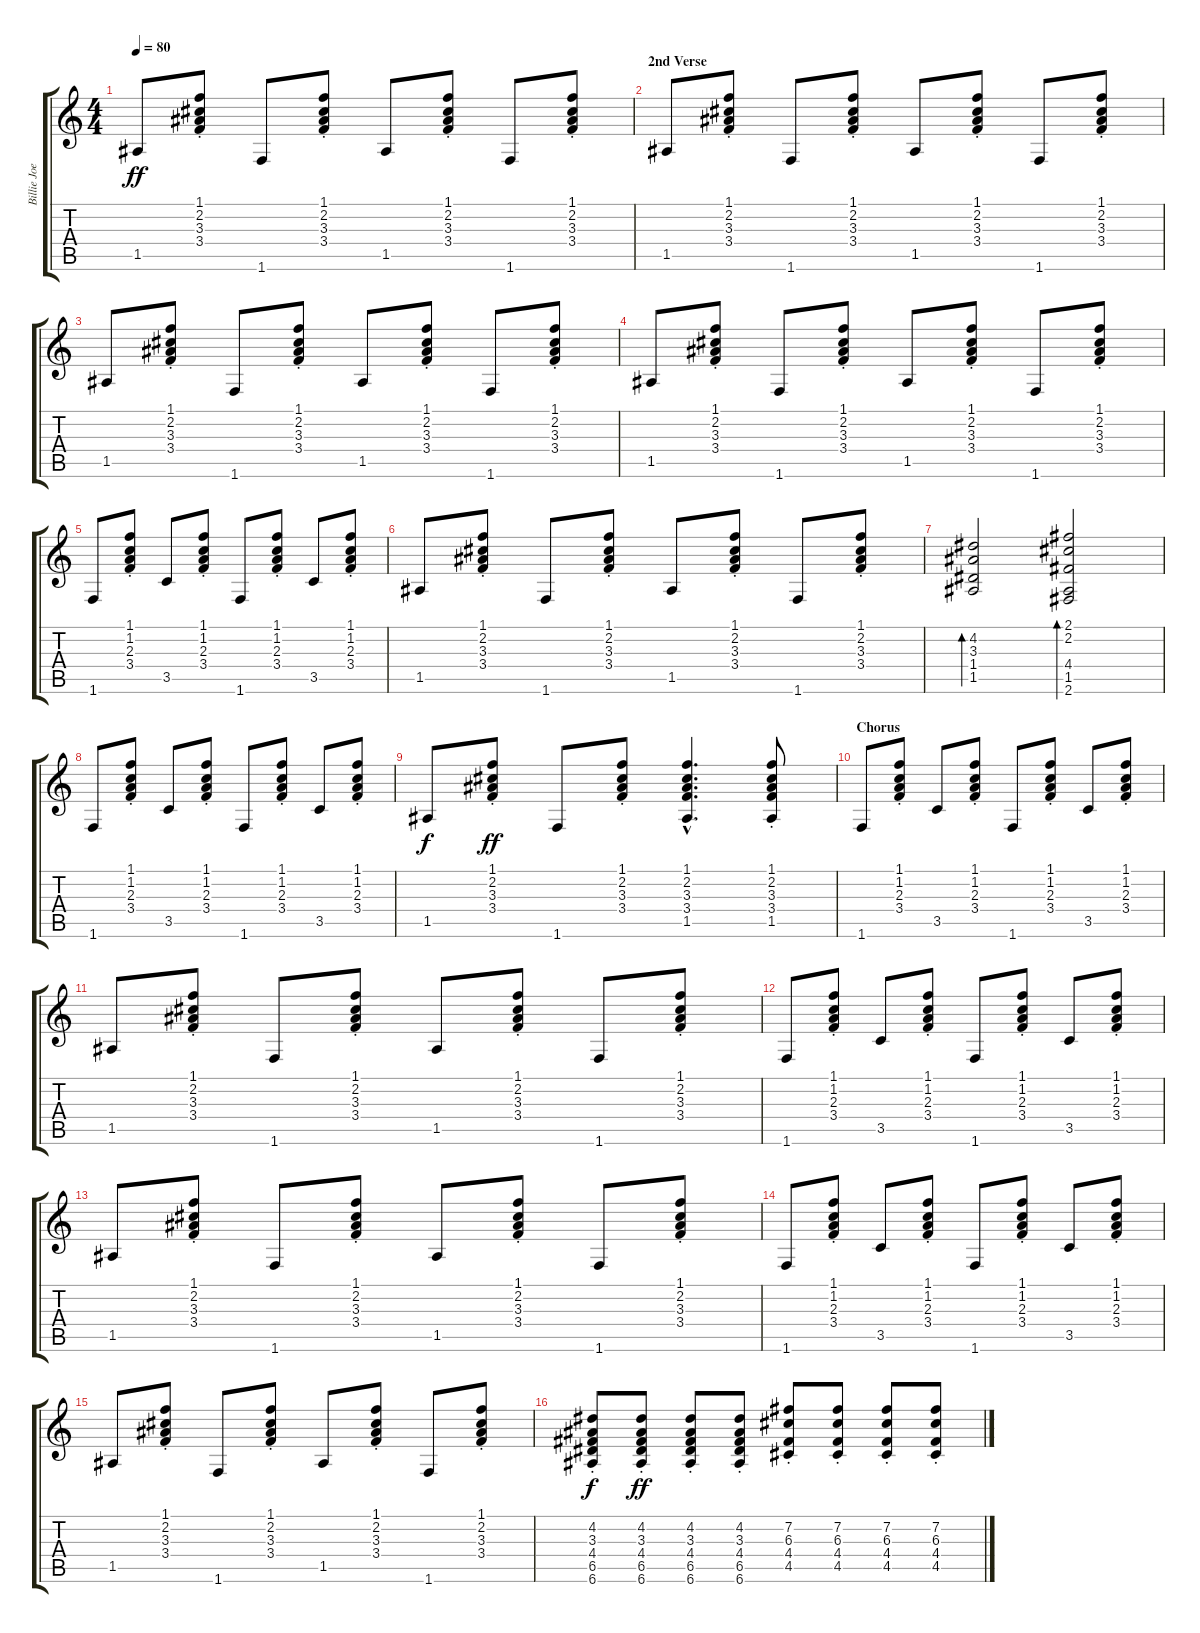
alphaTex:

\track ("Billie Joe Armstrong (Acoustic Guitar)" "Billie Joe") {instrument acousticguitarsteel}
\staff {score tabs}
\tuning (E4 B3 G3 D3 A2 E2) {hide}
\ts (4 4)
\tempo 80
\clef g2
\ks c
1.5.8{dy ff} (1.1{st} 2.2{st} 3.3{st} 3.4{st}).8 1.6.8 (1.1{st} 2.2{st} 3.3{st} 3.4{st}).8 1.5.8 (1.1{st} 2.2{st} 3.3{st} 3.4{st}).8 1.6.8 (1.1{st} 2.2{st} 3.3{st} 3.4{st}).8 |
\section ("" "2nd Verse")
1.5.8 (1.1{st} 2.2{st} 3.3{st} 3.4{st}).8 1.6.8 (1.1{st} 2.2{st} 3.3{st} 3.4{st}).8 1.5.8 (1.1{st} 2.2{st} 3.3{st} 3.4{st}).8 1.6.8 (1.1{st} 2.2{st} 3.3{st} 3.4{st}).8 |
1.5.8 (1.1{st} 2.2{st} 3.3{st} 3.4{st}).8 1.6.8 (1.1{st} 2.2{st} 3.3{st} 3.4{st}).8 1.5.8 (1.1{st} 2.2{st} 3.3{st} 3.4{st}).8 1.6.8 (1.1{st} 2.2{st} 3.3{st} 3.4{st}).8 |
1.5.8 (1.1{st} 2.2{st} 3.3{st} 3.4{st}).8 1.6.8 (1.1{st} 2.2{st} 3.3{st} 3.4{st}).8 1.5.8 (1.1{st} 2.2{st} 3.3{st} 3.4{st}).8 1.6.8 (1.1{st} 2.2{st} 3.3{st} 3.4{st}).8 |
1.6.8 (1.1{st} 1.2{st} 2.3 3.4{st}).8 3.5.8 (1.1{st} 1.2{st} 2.3{st} 3.4{st}).8 1.6.8 (1.1{st} 1.2{st} 2.3{st} 3.4{st}).8 3.5.8 (1.1{st} 1.2{st} 2.3{st} 3.4{st}).8 |
1.5.8 (1.1{st} 2.2{st} 3.3{st} 3.4{st}).8 1.6.8 (1.1{st} 2.2{st} 3.3{st} 3.4{st}).8 1.5.8 (1.1{st} 2.2{st} 3.3{st} 3.4{st}).8 1.6.8 (1.1{st} 2.2{st} 3.3{st} 3.4{st}).8 |
(4.2 3.3 1.4 1.5).2{bd 240} (2.1 2.2 4.4 1.5 2.6).2{bd 240} |
1.6.8 (1.1{st} 1.2{st} 2.3 3.4{st}).8 3.5.8 (1.1{st} 1.2{st} 2.3{st} 3.4{st}).8 1.6.8 (1.1{st} 1.2{st} 2.3{st} 3.4{st}).8 3.5.8 (1.1{st} 1.2{st} 2.3{st} 3.4{st}).8 |
1.5.8{dy f} (1.1{st} 2.2{st} 3.3{st} 3.4{st}).8{dy ff} 1.6.8 (1.1{st} 2.2{st} 3.3{st} 3.4{st}).8 (1.1{hac} 2.2{hac} 3.3{hac} 3.4{hac} 1.5{hac}).4{d} (1.1{st} 2.2{st} 3.3{st} 3.4{st} 1.5{st}).8 |
\section ("" "Chorus")
1.6.8 (1.1{st} 1.2{st} 2.3 3.4{st}).8 3.5.8 (1.1{st} 1.2{st} 2.3{st} 3.4{st}).8 1.6.8 (1.1{st} 1.2{st} 2.3{st} 3.4{st}).8 3.5.8 (1.1{st} 1.2{st} 2.3{st} 3.4{st}).8 |
1.5.8 (1.1{st} 2.2{st} 3.3{st} 3.4{st}).8 1.6.8 (1.1{st} 2.2{st} 3.3{st} 3.4{st}).8 1.5.8 (1.1{st} 2.2{st} 3.3{st} 3.4{st}).8 1.6.8 (1.1{st} 2.2{st} 3.3{st} 3.4{st}).8 |
1.6.8 (1.1{st} 1.2{st} 2.3 3.4{st}).8 3.5.8 (1.1{st} 1.2{st} 2.3{st} 3.4{st}).8 1.6.8 (1.1{st} 1.2{st} 2.3{st} 3.4{st}).8 3.5.8 (1.1{st} 1.2{st} 2.3{st} 3.4{st}).8 |
1.5.8 (1.1{st} 2.2{st} 3.3{st} 3.4{st}).8 1.6.8 (1.1{st} 2.2{st} 3.3{st} 3.4{st}).8 1.5.8 (1.1{st} 2.2{st} 3.3{st} 3.4{st}).8 1.6.8 (1.1{st} 2.2{st} 3.3{st} 3.4{st}).8 |
1.6.8 (1.1{st} 1.2{st} 2.3 3.4{st}).8 3.5.8 (1.1{st} 1.2{st} 2.3{st} 3.4{st}).8 1.6.8 (1.1{st} 1.2{st} 2.3{st} 3.4{st}).8 3.5.8 (1.1{st} 1.2{st} 2.3{st} 3.4{st}).8 |
1.5.8 (1.1{st} 2.2{st} 3.3{st} 3.4{st}).8 1.6.8 (1.1{st} 2.2{st} 3.3{st} 3.4{st}).8 1.5.8 (1.1{st} 2.2{st} 3.3{st} 3.4{st}).8 1.6.8 (1.1{st} 2.2{st} 3.3{st} 3.4{st}).8 |
(4.2{st} 3.3{st} 4.4{st} 6.5{st} 6.6{st}).8{dy f} (4.2{st} 3.3{st} 4.4{st} 6.5{st} 6.6{st}).8{dy ff} (4.2{st} 3.3{st} 4.4{st} 6.5{st} 6.6{st}).8 (4.2{st} 3.3{st} 4.4{st} 6.5{st} 6.6{st}).8 (7.2{st} 6.3{st} 4.4{st} 4.5{st}).8 (7.2{st} 6.3{st} 4.4{st} 4.5{st}).8 (7.2{st} 6.3{st} 4.4{st} 4.5{st}).8 (7.2{st} 6.3{st} 4.4{st} 4.5{st}).8
